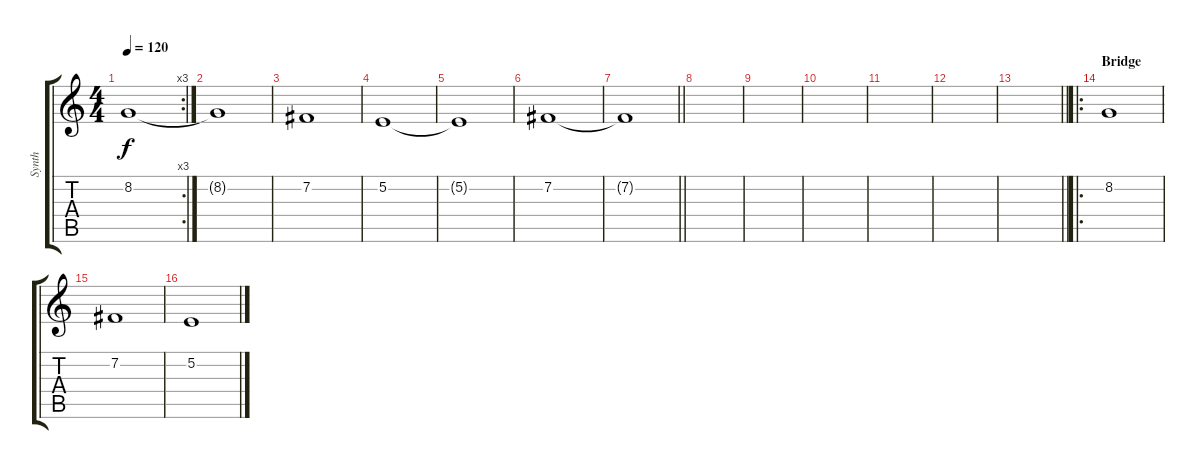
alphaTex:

\track ("Synth" "Synth") {instrument stringensemble1}
\staff {score tabs}
\tuning (E4 B3 G3 D3 A2 E2) {hide}
\rc 3
\ts (4 4)
\tempo 120
\clef g2
\ks c
8.2.1{dy f} |
8.2{t}.1 |
7.2.1 |
5.2.1 |
5.2{t}.1 |
7.2.1 |
\barLineRight lightlight
7.2{t}.1 |
|
|
|
|
|
\barLineRight lightlight
|
\ro
\section ("" "Bridge")
8.2.1 |
7.2.1 |
5.2.1
